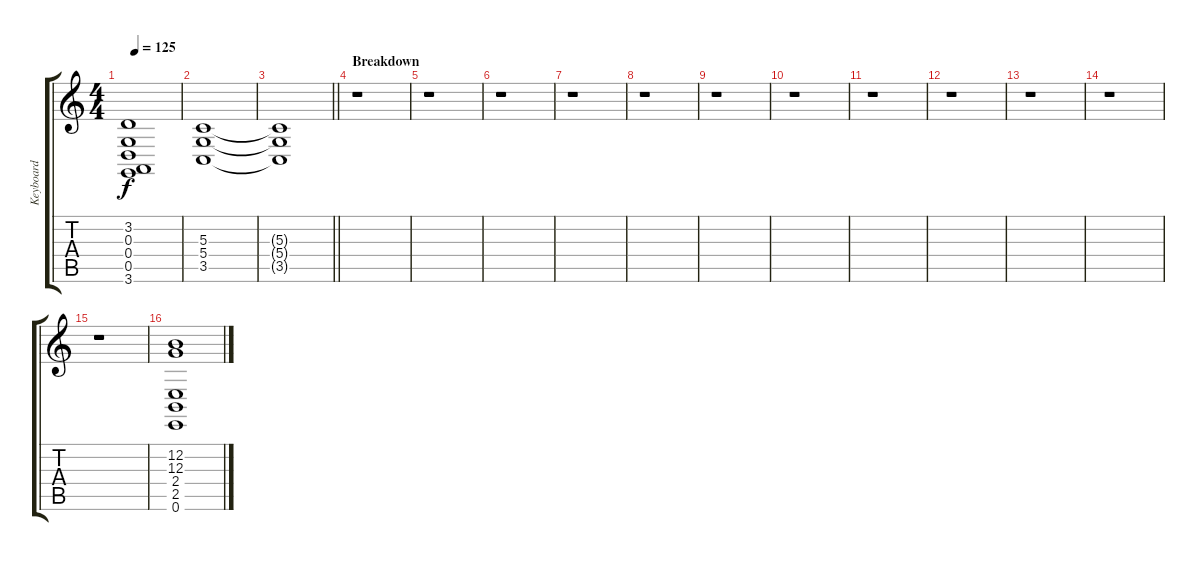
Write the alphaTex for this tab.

\track ("Keyboard" "Keyboard") {instrument synthstrings1}
\staff {score tabs}
\tuning (E4 B3 G3 D3 A2 E2) {hide}
\ts (4 4)
\tempo 125
\clef g2
\ks c
(3.2{t} 0.3{t} 0.4{t} 0.5{t} 3.6{t}).1{dy f} |
(5.3 5.4 3.5).1 |
\barLineRight lightlight
(5.3{t} 5.4{t} 3.5{t}).1 |
\section ("" "Breakdown")
r.1 |
r.1 |
r.1 |
r.1 |
r.1 |
r.1 |
r.1 |
r.1 |
r.1 |
r.1 |
r.1 |
r.1 |
(12.2 12.3 2.4 2.5 0.6).1
